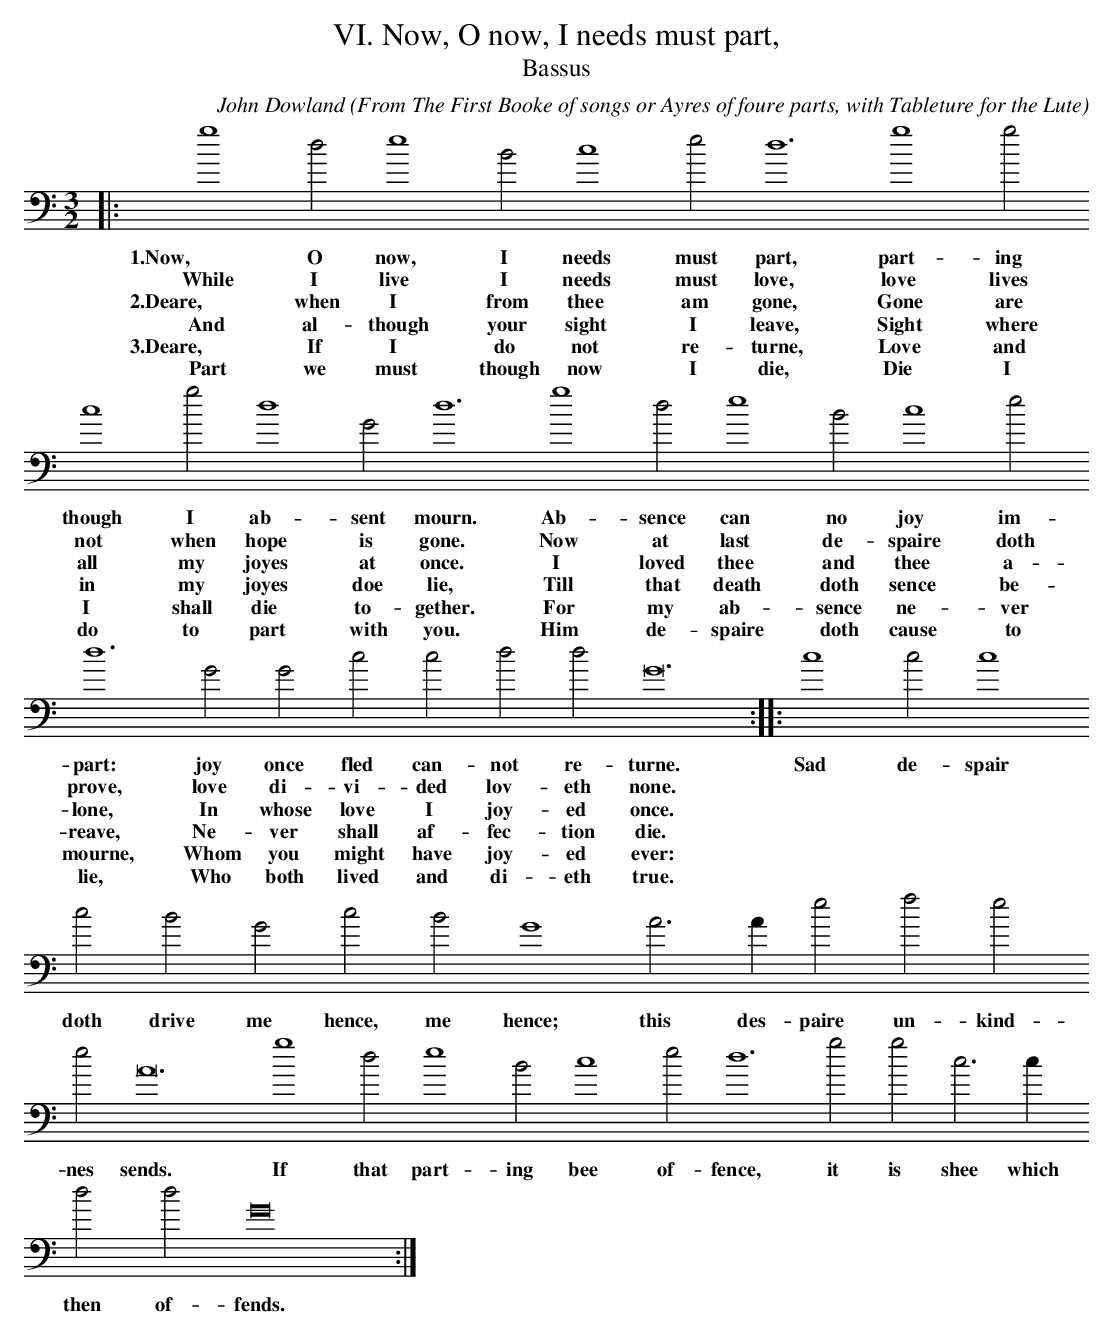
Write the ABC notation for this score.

X:1
T:VI. Now, O now, I needs must part,
C: John Dowland
O: From The First Booke of songs or Ayres of foure parts, with Tableture for the Lute
T:Bassus
M:3/2
L:1/2
K:Gmix bass
|:g2 d e2 B c2 e d3 g2 g
w:1.Now, O now, I needs must part, part- ing
w:While I live I needs must love, love lives
w:2.Deare, when I from thee am gone, Gone are
w:And al- though your sight I leave, Sight where
w:3.Deare, If I do not re- turne, Love and
w:Part we must though now I die, Die I
c2 g d2 G d3 g2 d e2 B c2 e
w:though I ab- sent mourn.  Ab- sence can no joy im-
w:not when hope is gone.  Now at last de- spaire doth
w:all my joyes at once. I loved thee and thee a-
w:in my joyes doe lie, Till that death doth sence be-
w:I shall die to- gether. For my ab- sence ne- ver
w:do to part with you.  Him de- spaire doth cause to
d3 G G c c d d G6 :| |: c2 c c2
w:part: joy once fled can- not re- turne.  Sad de- spair
w:prove, love di- vi- ded lov- eth none.
w:lone, In whose love I joy- ed once.
w:reave, Ne- ver shall af- fec- tion die.
w:mourne, Whom you might have joy- ed ever:
w:lie, Who both lived and di- eth true.
c B G c B G2 A > A e f e
w:doth drive me hence, me hence; this des- paire un- kind-
  e A6      g2 d    e2     B  c2  e   d3 g g c > c
w:nes sends.  If that part- ing bee of- fence, it is shee which
d d G6 :|
w:then of- fends.
